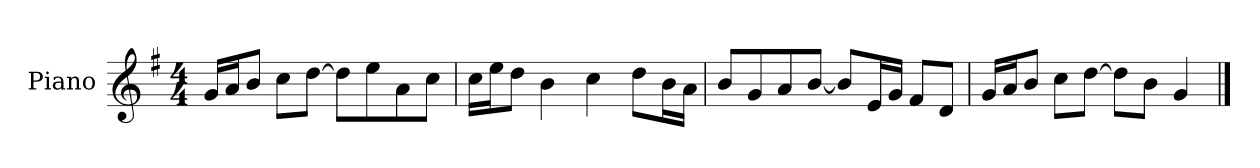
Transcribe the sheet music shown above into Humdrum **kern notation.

**kern
*part1
*staff1
*I"Piano
*I'P-no
*clefG2
*k[f#]
*M4/4
*MM90
=1
16g/LL
16a/J
8b/J
8cc\L
[8dd\J
8dd\L]
8ee\
8a\
8cc\J
=2
16cc\LL
16ee\J
8dd\J
4b\
4cc\
8dd\L
16b\L
16a\JJ
=3
8b/L
8g/
8a/
[8b/J
8b/L]
16e/L
16g/JJ
8f#/L
8d/J
=4
16g/LL
16a/J
8b/J
8cc\L
[8dd\J
8dd\L]
8b\J
4g/
==
*-
